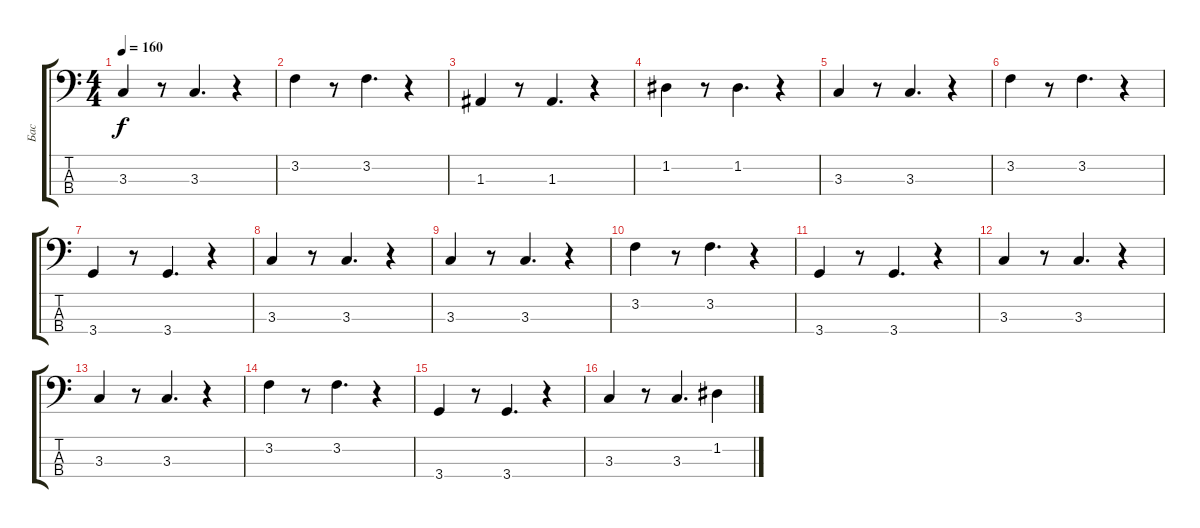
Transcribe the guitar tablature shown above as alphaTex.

\track ("Бас" "Бас") {instrument electricbassfinger}
\staff {score tabs}
\tuning (G2 D2 A1 E1) {hide}
\ts (4 4)
\tempo 160
\clef f4
\ks c
3.3.4{dy f} r.8 3.3.4{d} r.4 |
3.2.4 r.8 3.2.4{d} r.4 |
1.3.4 r.8 1.3.4{d} r.4 |
1.2.4 r.8 1.2.4{d} r.4 |
3.3.4 r.8 3.3.4{d} r.4 |
3.2.4 r.8 3.2.4{d} r.4 |
3.4.4 r.8 3.4.4{d} r.4 |
3.3.4 r.8 3.3.4{d} r.4 |
3.3.4 r.8 3.3.4{d} r.4 |
3.2.4 r.8 3.2.4{d} r.4 |
3.4.4 r.8 3.4.4{d} r.4 |
3.3.4 r.8 3.3.4{d} r.4 |
3.3.4 r.8 3.3.4{d} r.4 |
3.2.4 r.8 3.2.4{d} r.4 |
3.4.4 r.8 3.4.4{d} r.4 |
3.3.4 r.8 3.3.4{d} 1.2.4
